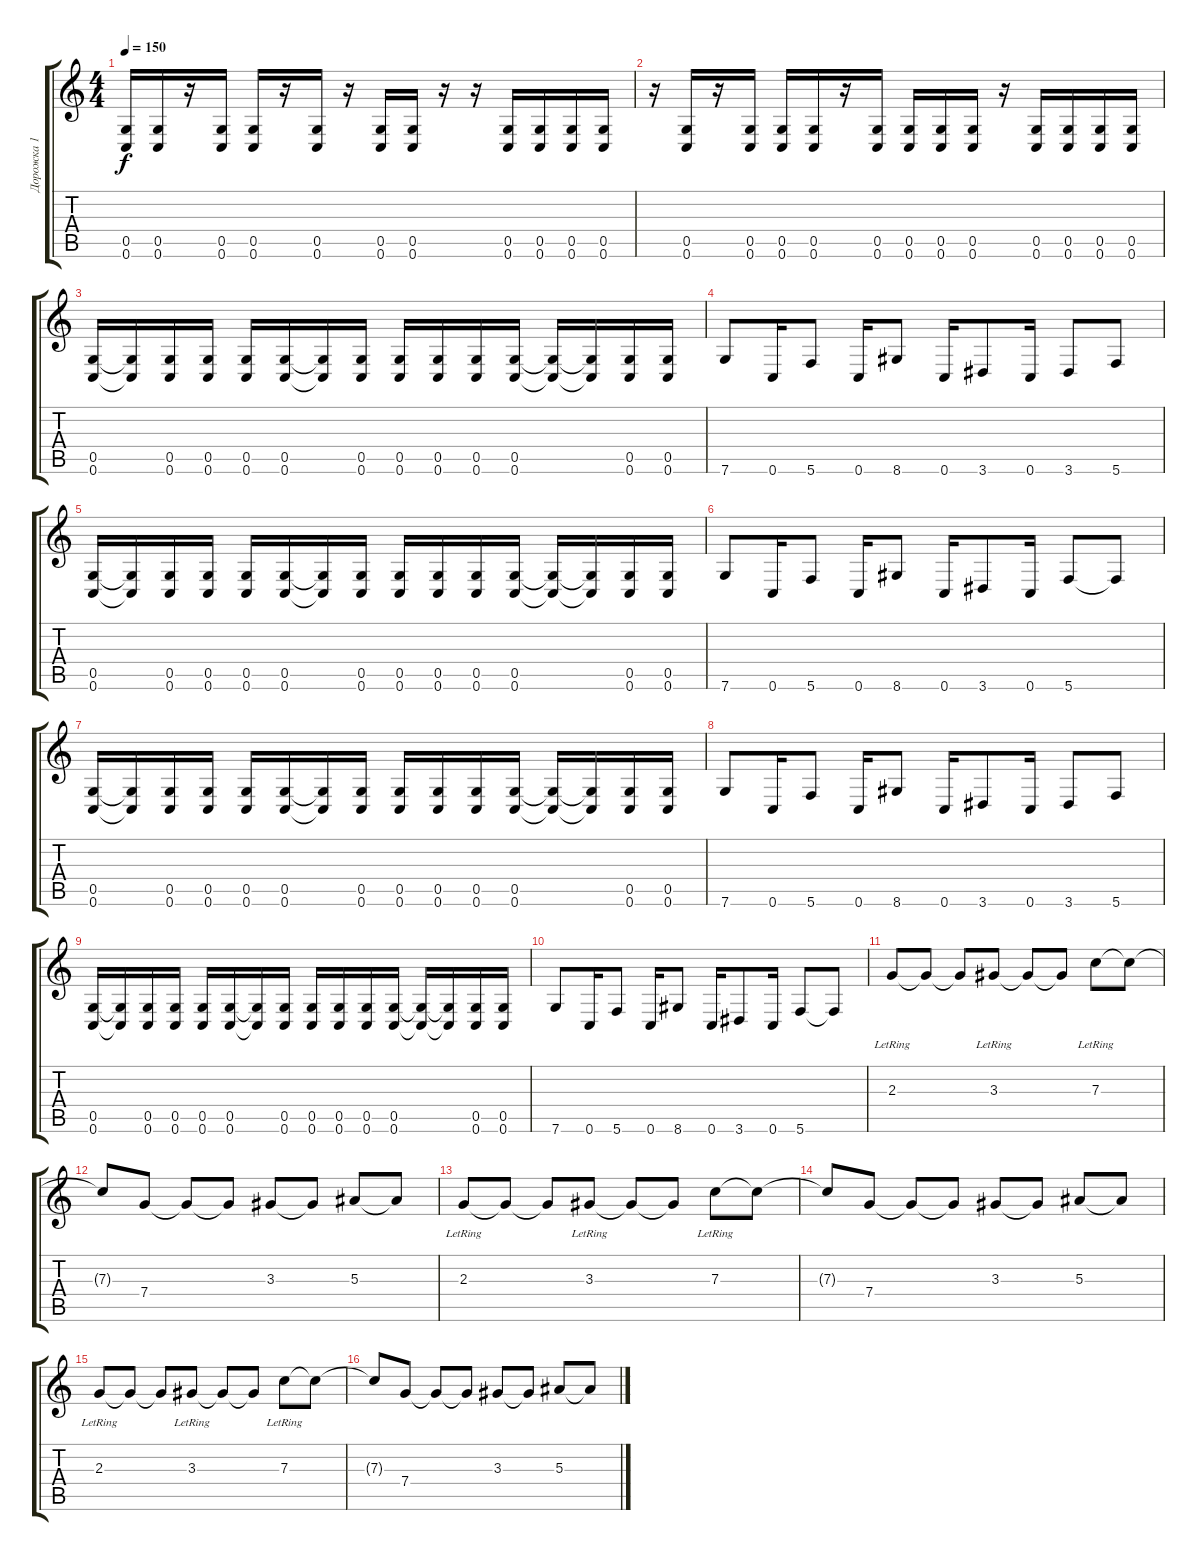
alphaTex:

\track ("Дорожка 1" "Дорожка 1") {instrument distortionguitar}
\staff {score tabs}
\tuning (D4 A3 F3 C3 G2 C2) {hide}
\ts (4 4)
\tempo 150
\clef g2
\ks c
(0.5 0.6).16{dy f} (0.5 0.6).16 r.16 (0.5 0.6).16 (0.5 0.6).16 r.16 (0.5 0.6).16 r.16 (0.5 0.6).16 (0.5 0.6).16 r.16 r.16 (0.5 0.6).16 (0.5 0.6).16 (0.5 0.6).16 (0.5 0.6).16 |
r.16 (0.5 0.6).16 r.16 (0.5 0.6).16 (0.5 0.6).16 (0.5 0.6).16 r.16 (0.5 0.6).16 (0.5 0.6).16 (0.5 0.6).16 (0.5 0.6).16 r.16 (0.5 0.6).16 (0.5 0.6).16 (0.5 0.6).16 (0.5 0.6).16 |
(0.5 0.6).16 (0.5{t} 0.6{t}).16 (0.5 0.6).16 (0.5 0.6).16 (0.5 0.6).16 (0.5 0.6).16 (0.5{t} 0.6{t}).16 (0.5 0.6).16 (0.5 0.6).16 (0.5 0.6).16 (0.5 0.6).16 (0.5 0.6).16 (0.5{t} 0.6{t}).16 (0.5{t} 0.6{t}).16 (0.5 0.6).16 (0.5 0.6).16 |
7.6.8 0.6.16 5.6.8 0.6.16 8.6.8 0.6.16 3.6.8 0.6.16 3.6.8 5.6.8 |
(0.5 0.6).16 (0.5{t} 0.6{t}).16 (0.5 0.6).16 (0.5 0.6).16 (0.5 0.6).16 (0.5 0.6).16 (0.5{t} 0.6{t}).16 (0.5 0.6).16 (0.5 0.6).16 (0.5 0.6).16 (0.5 0.6).16 (0.5 0.6).16 (0.5{t} 0.6{t}).16 (0.5{t} 0.6{t}).16 (0.5 0.6).16 (0.5 0.6).16 |
7.6.8 0.6.16 5.6.8 0.6.16 8.6.8 0.6.16 3.6.8 0.6.16 5.6.8 5.6{t}.8 |
(0.5 0.6).16 (0.5{t} 0.6{t}).16 (0.5 0.6).16 (0.5 0.6).16 (0.5 0.6).16 (0.5 0.6).16 (0.5{t} 0.6{t}).16 (0.5 0.6).16 (0.5 0.6).16 (0.5 0.6).16 (0.5 0.6).16 (0.5 0.6).16 (0.5{t} 0.6{t}).16 (0.5{t} 0.6{t}).16 (0.5 0.6).16 (0.5 0.6).16 |
7.6.8 0.6.16 5.6.8 0.6.16 8.6.8 0.6.16 3.6.8 0.6.16 3.6.8 5.6.8 |
(0.5 0.6).16 (0.5{t} 0.6{t}).16 (0.5 0.6).16 (0.5 0.6).16 (0.5 0.6).16 (0.5 0.6).16 (0.5{t} 0.6{t}).16 (0.5 0.6).16 (0.5 0.6).16 (0.5 0.6).16 (0.5 0.6).16 (0.5 0.6).16 (0.5{t} 0.6{t}).16 (0.5{t} 0.6{t}).16 (0.5 0.6).16 (0.5 0.6).16 |
7.6.8 0.6.16 5.6.8 0.6.16 8.6.8 0.6.16 3.6.8 0.6.16 5.6.8 5.6{t}.8 |
2.3{lr}.8 2.3{t}.8 2.3{t}.8 3.3{lr}.8 3.3{t}.8 3.3{t}.8 7.3{lr}.8 7.3{t}.8 |
7.3{t}.8 7.4.8 7.4{t}.8 7.4{t}.8 3.3.8 3.3{t}.8 5.3.8 5.3{t}.8 |
2.3{lr}.8 2.3{t}.8 2.3{t}.8 3.3{lr}.8 3.3{t}.8 3.3{t}.8 7.3{lr}.8 7.3{t}.8 |
7.3{t}.8 7.4.8 7.4{t}.8 7.4{t}.8 3.3.8 3.3{t}.8 5.3.8 5.3{t}.8 |
2.3{lr}.8 2.3{t}.8 2.3{t}.8 3.3{lr}.8 3.3{t}.8 3.3{t}.8 7.3{lr}.8 7.3{t}.8 |
7.3{t}.8 7.4.8 7.4{t}.8 7.4{t}.8 3.3.8 3.3{t}.8 5.3.8 5.3{t}.8
